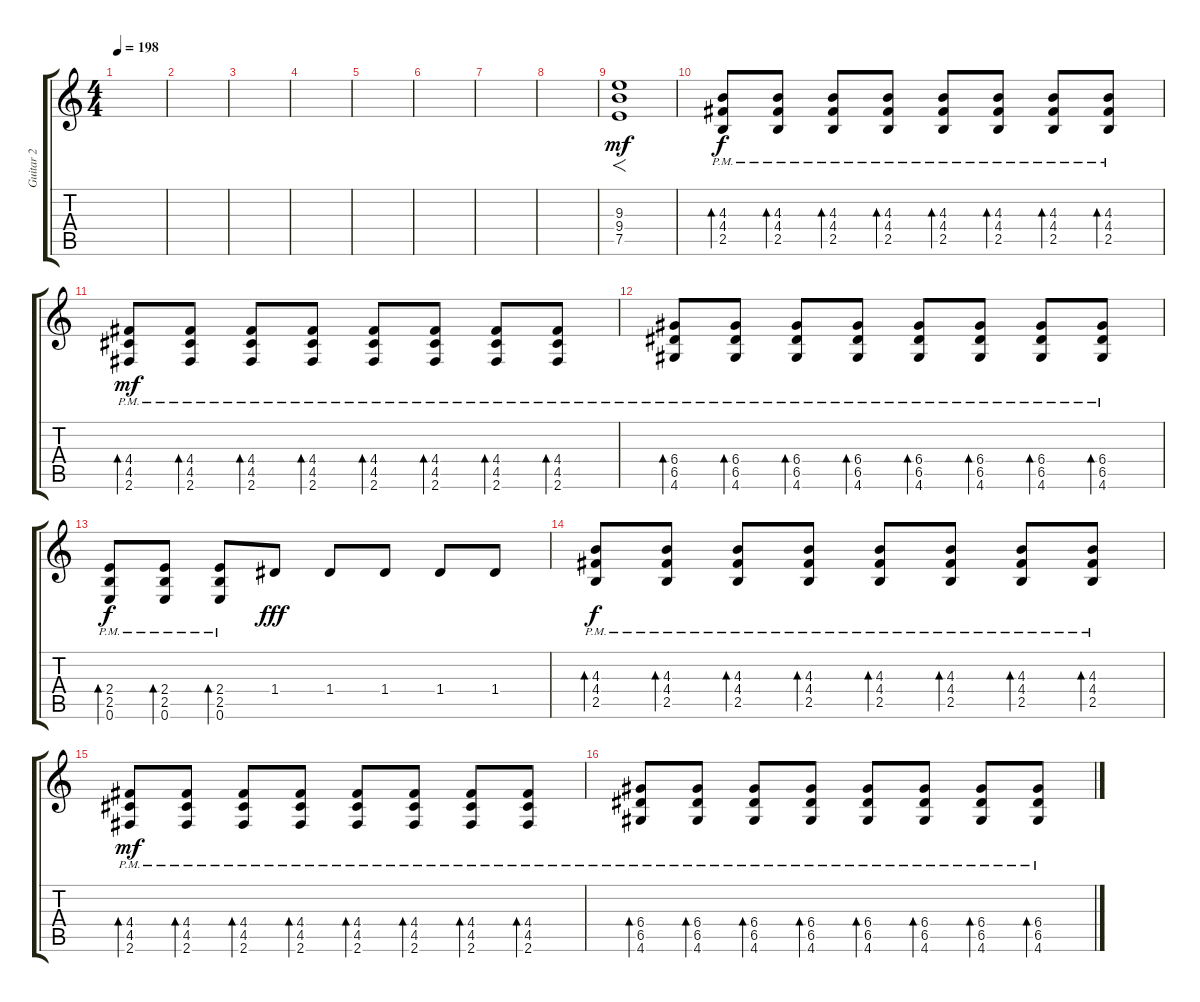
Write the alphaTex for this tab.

\track ("Guitar 2" "Guitar 2") {instrument distortionguitar}
\staff {score tabs}
\tuning (E4 B3 G3 D3 A2 E2) {hide}
\ts (4 4)
\tempo 198
\clef g2
\ks c
|
|
|
|
|
|
|
|
(9.3 9.4 7.5).1{f dy mf} |
(4.3{pm} 4.4{pm} 2.5{pm}).8{bd 30 dy f} (4.3{pm} 4.4{pm} 2.5{pm}).8{bd 30} (4.3{pm} 4.4{pm} 2.5{pm}).8{bd 30} (4.3{pm} 4.4{pm} 2.5{pm}).8{bd 30} (4.3{pm} 4.4{pm} 2.5{pm}).8{bd 30} (4.3{pm} 4.4{pm} 2.5{pm}).8{bd 30} (4.3{pm} 4.4{pm} 2.5{pm}).8{bd 30} (4.3{pm} 4.4{pm} 2.5{pm}).8{bd 30} |
(4.4{pm} 4.5{pm} 2.6).8{bd 30 dy mf} (4.4{pm} 4.5{pm} 2.6).8{bd 30} (4.4{pm} 4.5{pm} 2.6).8{bd 30} (4.4{pm} 4.5{pm} 2.6).8{bd 30} (4.4{pm} 4.5{pm} 2.6).8{bd 30} (4.4{pm} 4.5{pm} 2.6).8{bd 30} (4.4{pm} 4.5{pm} 2.6).8{bd 30} (4.4{pm} 4.5{pm} 2.6).8{bd 30} |
(6.4{pm} 6.5{pm} 4.6).8{bd 30} (6.4{pm} 6.5{pm} 4.6).8{bd 30} (6.4{pm} 6.5{pm} 4.6).8{bd 30} (6.4{pm} 6.5{pm} 4.6).8{bd 30} (6.4{pm} 6.5{pm} 4.6).8{bd 30} (6.4{pm} 6.5{pm} 4.6).8{bd 30} (6.4{pm} 6.5{pm} 4.6).8{bd 30} (6.4{pm} 6.5{pm} 4.6).8{bd 30} |
(2.4{pm} 2.5{pm} 0.6).8{bd 30 dy f} (2.4{pm} 2.5{pm} 0.6).8{bd 30} (2.4{pm} 2.5{pm} 0.6).8{bd 30} 1.4.8{dy fff} 1.4.8 1.4.8 1.4.8 1.4.8 |
(4.3{pm} 4.4{pm} 2.5{pm}).8{bd 30 dy f} (4.3{pm} 4.4{pm} 2.5{pm}).8{bd 30} (4.3{pm} 4.4{pm} 2.5{pm}).8{bd 30} (4.3{pm} 4.4{pm} 2.5{pm}).8{bd 30} (4.3{pm} 4.4{pm} 2.5{pm}).8{bd 30} (4.3{pm} 4.4{pm} 2.5{pm}).8{bd 30} (4.3{pm} 4.4{pm} 2.5{pm}).8{bd 30} (4.3{pm} 4.4{pm} 2.5{pm}).8{bd 30} |
(4.4{pm} 4.5{pm} 2.6).8{bd 30 dy mf} (4.4{pm} 4.5{pm} 2.6).8{bd 30} (4.4{pm} 4.5{pm} 2.6).8{bd 30} (4.4{pm} 4.5{pm} 2.6).8{bd 30} (4.4{pm} 4.5{pm} 2.6).8{bd 30} (4.4{pm} 4.5{pm} 2.6).8{bd 30} (4.4{pm} 4.5{pm} 2.6).8{bd 30} (4.4{pm} 4.5{pm} 2.6).8{bd 30} |
(6.4{pm} 6.5{pm} 4.6).8{bd 30} (6.4{pm} 6.5{pm} 4.6).8{bd 30} (6.4{pm} 6.5{pm} 4.6).8{bd 30} (6.4{pm} 6.5{pm} 4.6).8{bd 30} (6.4{pm} 6.5{pm} 4.6).8{bd 30} (6.4{pm} 6.5{pm} 4.6).8{bd 30} (6.4{pm} 6.5{pm} 4.6).8{bd 30} (6.4{pm} 6.5{pm} 4.6).8{bd 30}
